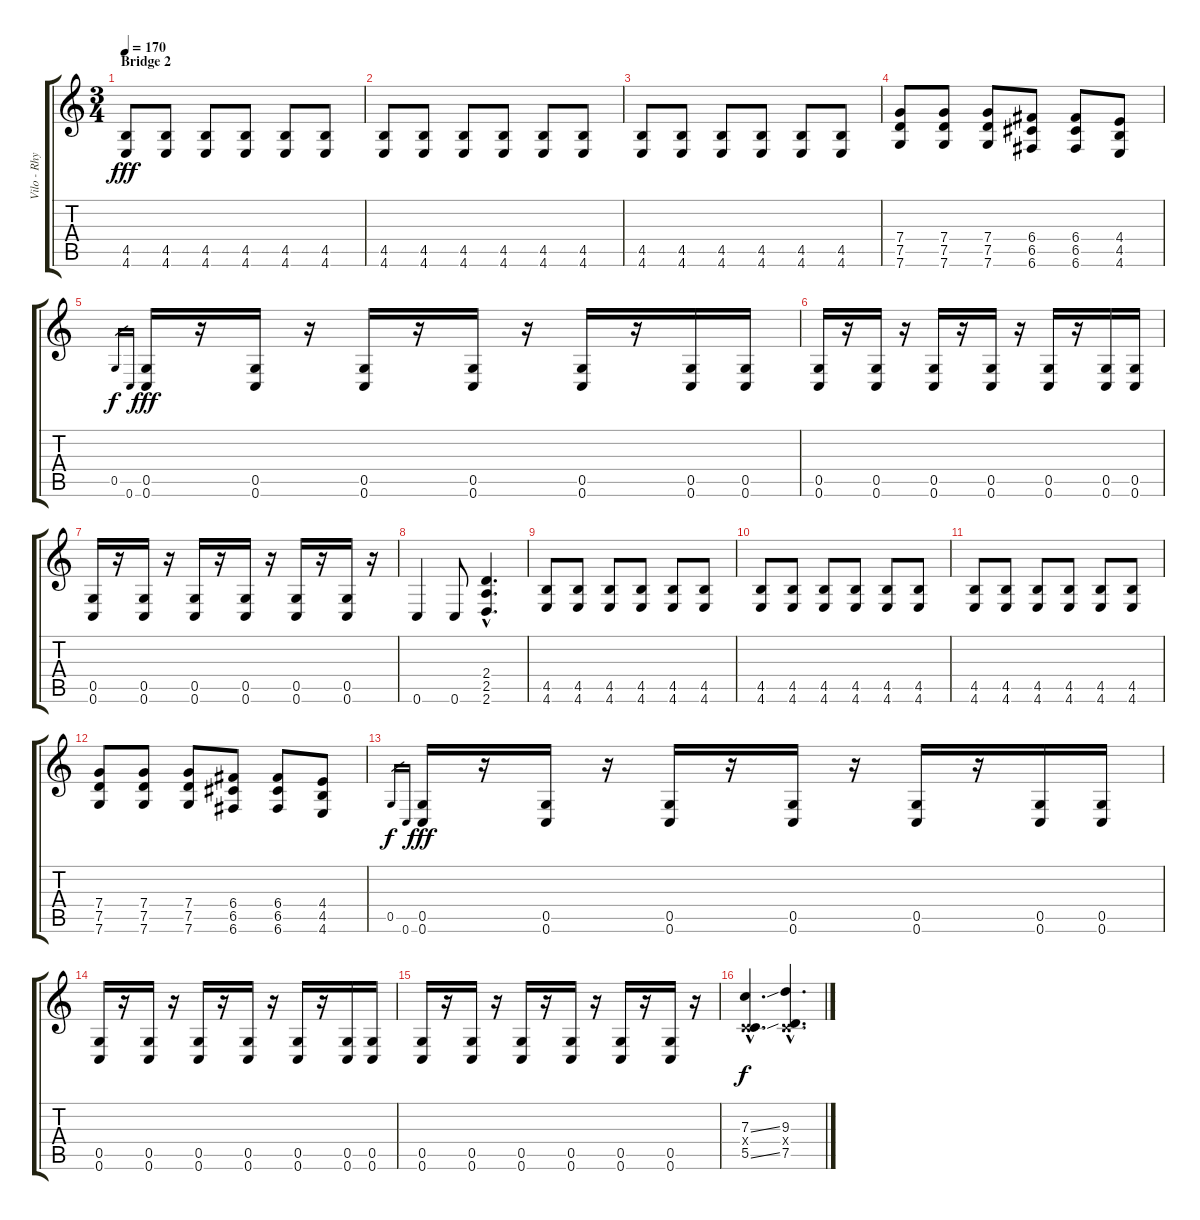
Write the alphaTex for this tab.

\track ("Vilo - Rhythm Guitar" "Vilo - Rhy") {instrument distortionguitar}
\staff {score tabs}
\tuning (D4 A3 F3 C3 G2 C2) {hide}
\ts (3 4)
\section ("" "Bridge 2")
\tempo 170
\clef g2
\ks c
(4.5 4.6).8{dy fff volume 15} (4.5 4.6).8 (4.5 4.6).8 (4.5 4.6).8 (4.5 4.6).8 (4.5 4.6).8 |
(4.5 4.6).8 (4.5 4.6).8 (4.5 4.6).8 (4.5 4.6).8 (4.5 4.6).8 (4.5 4.6).8 |
(4.5 4.6).8 (4.5 4.6).8 (4.5 4.6).8 (4.5 4.6).8 (4.5 4.6).8 (4.5 4.6).8 |
(7.4 7.5 7.6).8 (7.4 7.5 7.6).8 (7.4 7.5 7.6).8 (6.4 6.5 6.6).8 (6.4 6.5 6.6).8 (4.4 4.5 4.6).8 |
0.5.16{gr dy f} 0.6.16{gr} (0.5 0.6).16{dy fff} r.16 (0.5 0.6).16 r.16 (0.5 0.6).16 r.16 (0.5 0.6).16 r.16 (0.5 0.6).16 r.16 (0.5 0.6).16 (0.5 0.6).16 |
(0.5 0.6).16 r.16 (0.5 0.6).16 r.16 (0.5 0.6).16 r.16 (0.5 0.6).16 r.16 (0.5 0.6).16 r.16 (0.5 0.6).16 (0.5 0.6).16 |
(0.5 0.6).16 r.16 (0.5 0.6).16 r.16 (0.5 0.6).16 r.16 (0.5 0.6).16 r.16 (0.5 0.6).16 r.16 (0.5 0.6).16 r.16 |
0.6.4 0.6.8 (2.4{hac} 2.5{hac} 2.6{hac}).4{d} |
(4.5 4.6).8 (4.5 4.6).8 (4.5 4.6).8 (4.5 4.6).8 (4.5 4.6).8 (4.5 4.6).8 |
(4.5 4.6).8 (4.5 4.6).8 (4.5 4.6).8 (4.5 4.6).8 (4.5 4.6).8 (4.5 4.6).8 |
(4.5 4.6).8 (4.5 4.6).8 (4.5 4.6).8 (4.5 4.6).8 (4.5 4.6).8 (4.5 4.6).8 |
(7.4 7.5 7.6).8 (7.4 7.5 7.6).8 (7.4 7.5 7.6).8 (6.4 6.5 6.6).8 (6.4 6.5 6.6).8 (4.4 4.5 4.6).8 |
0.5.16{gr dy f} 0.6.16{gr} (0.5 0.6).16{dy fff} r.16 (0.5 0.6).16 r.16 (0.5 0.6).16 r.16 (0.5 0.6).16 r.16 (0.5 0.6).16 r.16 (0.5 0.6).16 (0.5 0.6).16 |
(0.5 0.6).16 r.16 (0.5 0.6).16 r.16 (0.5 0.6).16 r.16 (0.5 0.6).16 r.16 (0.5 0.6).16 r.16 (0.5 0.6).16 (0.5 0.6).16 |
(0.5 0.6).16 r.16 (0.5 0.6).16 r.16 (0.5 0.6).16 r.16 (0.5 0.6).16 r.16 (0.5 0.6).16 r.16 (0.5 0.6).16 r.16 |
(7.3{ss hac} 0.4{hac x} 5.5{ss hac}).4{d dy f} (9.3{hac} 0.4{hac x} 7.5{hac}).4{d}
